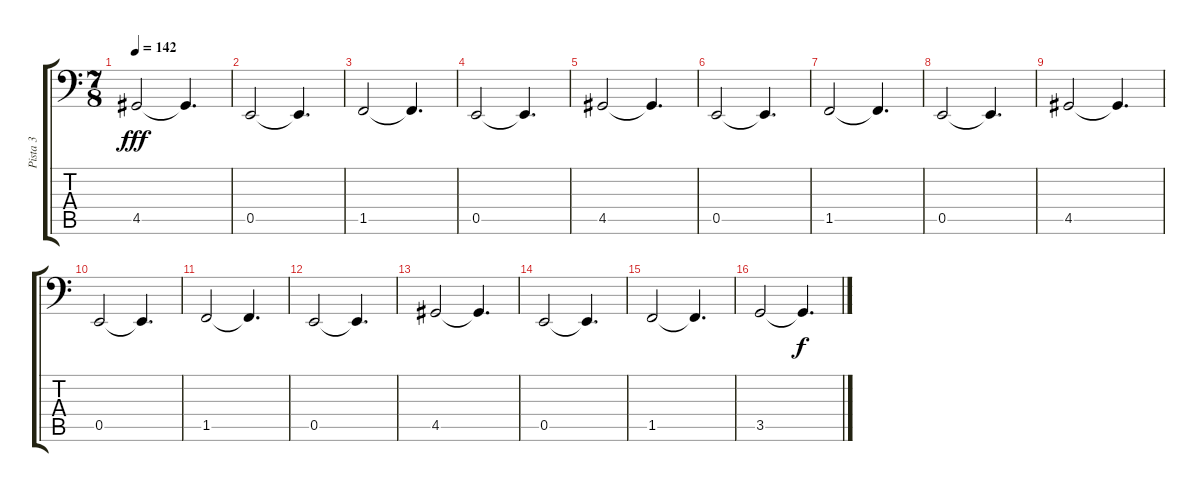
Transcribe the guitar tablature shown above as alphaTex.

\track ("Pista 3" "Pista 3") {instrument electricbassfinger}
\staff {score tabs}
\tuning (C3 G2 D2 A1 E1 B0) {hide}
\ts (7 8)
\tempo 142
\clef f4
\ks c
4.5.2{dy fff} 4.5{t}.4{d} |
0.5.2 0.5{t}.4{d} |
1.5.2 1.5{t}.4{d} |
0.5.2 0.5{t}.4{d} |
4.5.2 4.5{t}.4{d} |
0.5.2 0.5{t}.4{d} |
1.5.2 1.5{t}.4{d} |
0.5.2 0.5{t}.4{d} |
4.5.2 4.5{t}.4{d} |
0.5.2 0.5{t}.4{d} |
1.5.2 1.5{t}.4{d} |
0.5.2 0.5{t}.4{d} |
4.5.2 4.5{t}.4{d} |
0.5.2 0.5{t}.4{d} |
1.5.2 1.5{t}.4{d} |
3.5.2 3.5{t}.4{d dy f}
